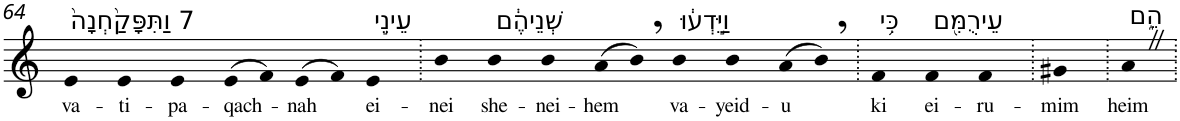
**kern	**text
*part1	*part1
*staff1	*staff1
*I"Piano	*
*I'Pno	*
!!LO:PB:g=z
*clefG2	*
*k[]	*
=64	=64
!LO:TX:a:t=7 וַתִּפָּקַ֙חְנָה֙	!
!	!LO:LY:b
4e	va-
!	!LO:LY:b
4e	-ti-
!	!LO:LY:b
4e	-pa-
!	!LO:LY:b
(>8e	-qach-
8f)	.
!	!LO:LY:b
(>8e	-nah
8f)	.
!LO:TX:a:t=עֵינֵ֣י	!
!	!LO:LY:b
4e	ei-
=65.	=65.
!	!LO:LY:b
4b	-nei
!LO:TX:a:t=שְׁנֵיהֶ֔ם	!
!	!LO:LY:b
4b	she-
!	!LO:LY:b
4b	-nei-
!	!LO:LY:b
(>8a	-hem
8b,)	.
!LO:TX:a:t=וַיֵּ֣דְע֔וּ	!
!	!LO:LY:b
4b	va-
!	!LO:LY:b
4b	-yeid-
!	!LO:LY:b
(>8a	-u
8b,)	.
=66.	=66.
!LO:TX:a:t=כִּ֥י	!
!	!LO:LY:b
4f	ki
!LO:TX:a:t=עֵירֻמִּ֖ם	!
!	!LO:LY:b
4f	ei-
!	!LO:LY:b
4f	-ru-
=67.	=67.
!	!LO:LY:b
4g#X	-mim
=68.	=68.
!LO:TX:a:t=הֵ֑ם	!
!	!LO:LY:b
4aZ	heim
=.	=.
*-	*-
